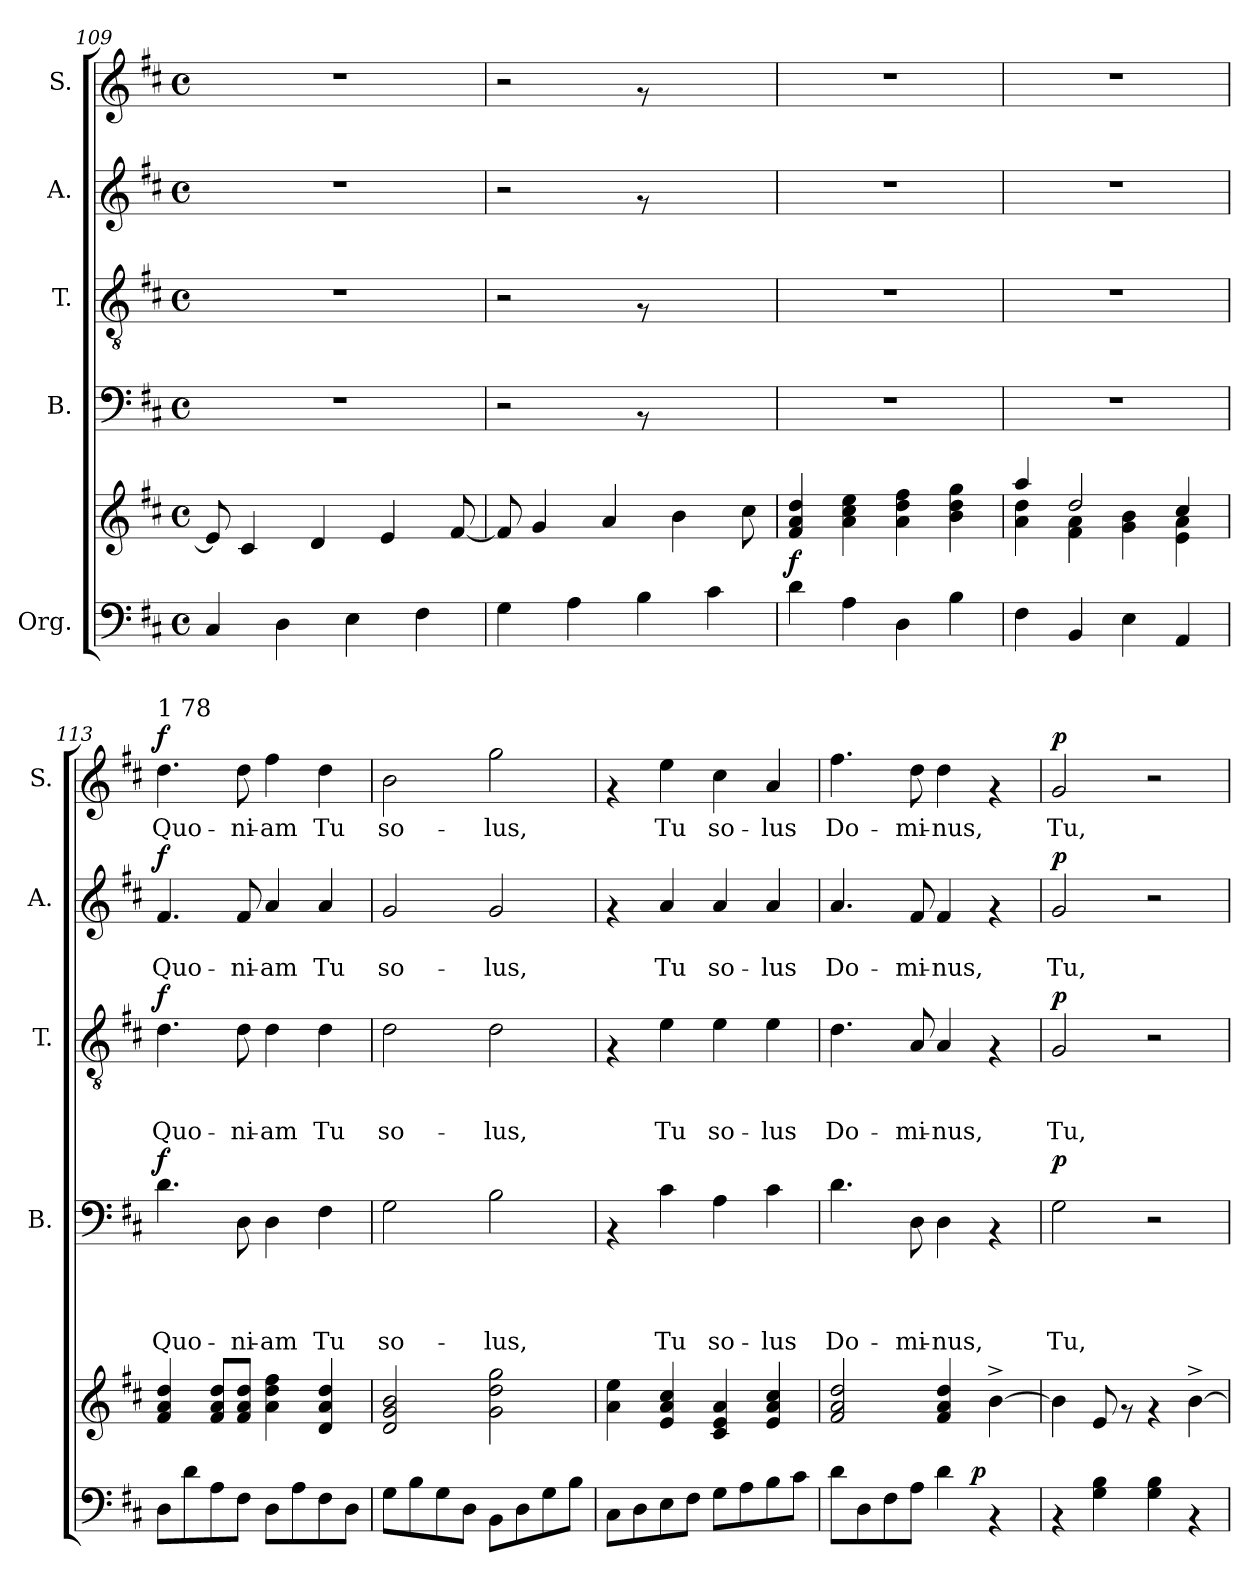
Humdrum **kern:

**kern	**kern	**dynam	**kern	**text	**text	**text	**text	**dynam	**kern	**text	**text	**text	**dynam	**kern	**text	**text	**dynam	**kern	**text	**dynam
*part5	*part5	*part5	*part4	*part4	*part4	*part4	*part4	*part4	*part3	*part3	*part3	*part3	*part3	*part2	*part2	*part2	*part2	*part1	*part1	*part1
*staff6	*staff5	*staff5/6	*staff4	*staff4	*staff4	*staff4	*staff4	*staff4	*staff3	*staff3	*staff3	*staff3	*staff3	*staff2	*staff2	*staff2	*staff2	*staff1	*staff1	*staff1
*I"Org.	*	*	*I"B.	*	*	*	*	*	*I"T.	*	*	*	*	*I"A.	*	*	*	*I"S.	*	*
*	*	*	*I'B.	*	*	*	*	*	*I'T.	*	*	*	*	*I'A.	*	*	*	*I'S.	*	*
*clefF4	*clefG2	*	*clefF4	*	*	*	*	*	*clefGv2	*	*	*	*	*clefG2	*	*	*	*clefG2	*	*
*k[f#c#]	*k[f#c#]	*	*k[f#c#]	*	*	*	*	*	*k[f#c#]	*	*	*	*	*k[f#c#]	*	*	*	*k[f#c#]	*	*
*D:	*D:	*	*D:	*	*	*	*	*	*D:	*	*	*	*	*D:	*	*	*	*D:	*	*
*M4/4	*M4/4	*	*M4/4	*	*	*	*	*	*M4/4	*	*	*	*	*M4/4	*	*	*	*M4/4	*	*
*met(c)	*met(c)	*	*met(c)	*	*	*	*	*	*met(c)	*	*	*	*	*met(c)	*	*	*	*met(c)	*	*
=109	=109	=109	=109	=109	=109	=109	=109	=109	=109	=109	=109	=109	=109	=109	=109	=109	=109	=109	=109	=109
4C#/	8e/]	.	1r	.	.	.	.	.	1r	.	.	.	.	1r	.	.	.	1r	.	.
.	4c#/	.	.	.	.	.	.	.	.	.	.	.	.	.	.	.	.	.	.	.
4D\	.	.	.	.	.	.	.	.	.	.	.	.	.	.	.	.	.	.	.	.
.	4d/	.	.	.	.	.	.	.	.	.	.	.	.	.	.	.	.	.	.	.
4E\	.	.	.	.	.	.	.	.	.	.	.	.	.	.	.	.	.	.	.	.
.	4e/	.	.	.	.	.	.	.	.	.	.	.	.	.	.	.	.	.	.	.
4F#\	.	.	.	.	.	.	.	.	.	.	.	.	.	.	.	.	.	.	.	.
.	[<8f#/	.	.	.	.	.	.	.	.	.	.	.	.	.	.	.	.	.	.	.
=110	=110	=110	=110	=110	=110	=110	=110	=110	=110	=110	=110	=110	=110	=110	=110	=110	=110	=110	=110	=110
4G\	8f#/]	.	2r	.	.	.	.	.	2r	.	.	.	.	2r	.	.	.	2r	.	.
.	4g/	.	.	.	.	.	.	.	.	.	.	.	.	.	.	.	.	.	.	.
4A\	.	.	.	.	.	.	.	.	.	.	.	.	.	.	.	.	.	.	.	.
.	4a/	.	.	.	.	.	.	.	.	.	.	.	.	.	.	.	.	.	.	.
4B\	.	.	8rAA	.	.	.	.	.	8rF	.	.	.	.	8rf	.	.	.	8rf	.	.
.	4b\	.	4.ryy	.	.	.	.	.	4.ryy	.	.	.	.	4.ryy	.	.	.	4.ryy	.	.
4c#\	.	.	.	.	.	.	.	.	.	.	.	.	.	.	.	.	.	.	.	.
.	8cc#\	.	.	.	.	.	.	.	.	.	.	.	.	.	.	.	.	.	.	.
=111	=111	=111	=111	=111	=111	=111	=111	=111	=111	=111	=111	=111	=111	=111	=111	=111	=111	=111	=111	=111
!	!	!LO:DY:a=2	!	!	!	!	!	!	!	!	!	!	!	!	!	!	!	!	!	!
4d\	4f#/ 4a/ 4dd/	f	1r	.	.	.	.	.	1r	.	.	.	.	1r	.	.	.	1r	.	.
4A\	4a\ 4cc#\ 4ee\	.	.	.	.	.	.	.	.	.	.	.	.	.	.	.	.	.	.	.
4D\	4a\ 4dd\ 4ff#\	.	.	.	.	.	.	.	.	.	.	.	.	.	.	.	.	.	.	.
4B\	4b\ 4dd\ 4gg\	.	.	.	.	.	.	.	.	.	.	.	.	.	.	.	.	.	.	.
=112	=112	=112	=112	=112	=112	=112	=112	=112	=112	=112	=112	=112	=112	=112	=112	=112	=112	=112	=112	=112
*	*^	*	*	*	*	*	*	*	*	*	*	*	*	*	*	*	*	*	*	*
4F#\	4aa/	4a\ 4dd\	.	1r	.	.	.	.	.	1r	.	.	.	.	1r	.	.	.	1r	.	.
4BB/	2dd/	4f#\ 4a\	.	.	.	.	.	.	.	.	.	.	.	.	.	.	.	.	.	.	.
4E\	.	4g\ 4b\	.	.	.	.	.	.	.	.	.	.	.	.	.	.	.	.	.	.	.
4AA/	4cc#/	4e\ 4a\	.	.	.	.	.	.	.	.	.	.	.	.	.	.	.	.	.	.	.
!!LO:LB:g=z
=113	=113	=113	=113	=113	=113	=113	=113	=113	=113	=113	=113	=113	=113	=113	=113	=113	=113	=113	=113	=113	=113
!	!	!	!	!	!	!	!	!	!	!	!	!	!	!	!	!	!	!	!LO:TX:a:t=1 78	!	!
!	!LO:TX:a:t=1 78	!	!	!	!	!	!	!	!	!	!	!	!	!	!	!	!	!	!	!	!
!	!	!	!	!	!	!	!	!LO:LY:b	!LO:DY:a	!	!	!	!LO:LY:b	!LO:DY:a	!	!	!LO:LY:b	!LO:DY:a	!	!LO:LY:b	!LO:DY:a
*	*v	*v	*	*	*	*	*	*	*	*	*	*	*	*	*	*	*	*	*	*	*
8D\L	4f#/ 4a/ 4dd/	.	4.d\	.	.	.	Quo-	f	4.d\	.	.	Quo-	f	4.f#/	.	Quo-	f	4.dd\	Quo-	f
8d\	.	.	.	.	.	.	.	.	.	.	.	.	.	.	.	.	.	.	.	.
8A\	8f#/ 8a/ 8dd/L	.	.	.	.	.	.	.	.	.	.	.	.	.	.	.	.	.	.	.
!	!	!	!	!	!	!	!LO:LY:b	!	!	!	!	!LO:LY:b	!	!	!	!LO:LY:b	!	!	!LO:LY:b	!
8F#\J	8f#/ 8a/ 8dd/J	.	8D\	.	.	.	-ni-	.	8d\	.	.	-ni-	.	8f#/	.	-ni-	.	8dd\	-ni-	.
!	!	!	!	!	!	!	!LO:LY:b	!	!	!	!	!LO:LY:b	!	!	!	!LO:LY:b	!	!	!LO:LY:b	!
8D\L	4a\ 4dd\ 4ff#\	.	4D\	.	.	.	-am	.	4d\	.	.	-am	.	4a/	.	-am	.	4ff#\	-am	.
8A\	.	.	.	.	.	.	.	.	.	.	.	.	.	.	.	.	.	.	.	.
!	!	!	!	!	!	!	!LO:LY:b	!	!	!	!	!LO:LY:b	!	!	!	!LO:LY:b	!	!	!LO:LY:b	!
8F#\	4d/ 4a/ 4dd/	.	4F#\	.	.	.	Tu	.	4d\	.	.	Tu	.	4a/	.	Tu	.	4dd\	Tu	.
8D\J	.	.	.	.	.	.	.	.	.	.	.	.	.	.	.	.	.	.	.	.
=114	=114	=114	=114	=114	=114	=114	=114	=114	=114	=114	=114	=114	=114	=114	=114	=114	=114	=114	=114	=114
!	!	!	!	!	!	!	!LO:LY:b	!	!	!	!	!LO:LY:b	!	!	!	!LO:LY:b	!	!	!LO:LY:b	!
8G\L	2d/ 2g/ 2b/	.	2G\	.	.	.	so-	.	2d\	.	.	so-	.	2g/	.	so-	.	2b\	so-	.
8B\	.	.	.	.	.	.	.	.	.	.	.	.	.	.	.	.	.	.	.	.
8G\	.	.	.	.	.	.	.	.	.	.	.	.	.	.	.	.	.	.	.	.
8D\J	.	.	.	.	.	.	.	.	.	.	.	.	.	.	.	.	.	.	.	.
!	!	!	!	!	!	!	!LO:LY:b	!	!	!	!	!LO:LY:b	!	!	!	!LO:LY:b	!	!	!LO:LY:b	!
8BB\L	2g\ 2dd\ 2gg\	.	2B\	.	.	.	-lus,	.	2d\	.	.	-lus,	.	2g/	.	-lus,	.	2gg\	-lus,	.
8D\	.	.	.	.	.	.	.	.	.	.	.	.	.	.	.	.	.	.	.	.
8G\	.	.	.	.	.	.	.	.	.	.	.	.	.	.	.	.	.	.	.	.
8B\J	.	.	.	.	.	.	.	.	.	.	.	.	.	.	.	.	.	.	.	.
=115	=115	=115	=115	=115	=115	=115	=115	=115	=115	=115	=115	=115	=115	=115	=115	=115	=115	=115	=115	=115
8C#\L	4a\ 4ee\	.	4rAA	.	.	.	.	.	4rF	.	.	.	.	4rf	.	.	.	4rf	.	.
8D\	.	.	.	.	.	.	.	.	.	.	.	.	.	.	.	.	.	.	.	.
!	!	!	!	!	!	!	!LO:LY:b	!	!	!	!	!LO:LY:b	!	!	!	!LO:LY:b	!	!	!LO:LY:b	!
8E\	4e/ 4a/ 4cc#/	.	4c#\	.	.	.	Tu	.	4e\	.	.	Tu	.	4a/	.	Tu	.	4ee\	Tu	.
8F#\J	.	.	.	.	.	.	.	.	.	.	.	.	.	.	.	.	.	.	.	.
!	!	!	!	!	!	!	!LO:LY:b	!	!	!	!	!LO:LY:b	!	!	!	!LO:LY:b	!	!	!LO:LY:b	!
8G\L	4c#/ 4e/ 4a/	.	4A\	.	.	.	so-	.	4e\	.	.	so-	.	4a/	.	so-	.	4cc#\	so-	.
8A\	.	.	.	.	.	.	.	.	.	.	.	.	.	.	.	.	.	.	.	.
!	!	!	!	!	!	!	!LO:LY:b	!	!	!	!	!LO:LY:b	!	!	!	!LO:LY:b	!	!	!LO:LY:b	!
8B\	4e/ 4a/ 4cc#/	.	4c#\	.	.	.	-lus	.	4e\	.	.	-lus	.	4a/	.	-lus	.	4a/	-lus	.
8c#\J	.	.	.	.	.	.	.	.	.	.	.	.	.	.	.	.	.	.	.	.
=116	=116	=116	=116	=116	=116	=116	=116	=116	=116	=116	=116	=116	=116	=116	=116	=116	=116	=116	=116	=116
!	!	!	!	!	!	!	!LO:LY:b	!	!	!	!	!LO:LY:b	!	!	!	!LO:LY:b	!	!	!LO:LY:b	!
*^	*	*	*	*	*	*	*	*	*	*	*	*	*	*	*	*	*	*	*	*
8d\L	2ryy	2f#/ 2a/ 2dd/	.	4.d\	.	.	.	Do-	.	4.d\	.	.	Do-	.	4.a/	.	Do-	.	4.ff#\	Do-	.
8D\	.	.	.	.	.	.	.	.	.	.	.	.	.	.	.	.	.	.	.	.	.
8F#\	.	.	.	.	.	.	.	.	.	.	.	.	.	.	.	.	.	.	.	.	.
!	!	!	!	!	!	!	!	!LO:LY:b	!	!	!	!	!LO:LY:b	!	!	!	!LO:LY:b	!	!	!LO:LY:b	!
8A\J	.	.	.	8D\	.	.	.	-mi-	.	8A/	.	.	-mi-	.	8f#/	.	-mi-	.	8dd\	-mi-	.
!	!	!	!	!	!	!	!	!LO:LY:b	!	!	!	!	!LO:LY:b	!	!	!	!LO:LY:b	!	!	!LO:LY:b	!
4d\	8.ryy	4f#/ 4a/ 4dd/	.	4D\	.	.	.	-nus,	.	4A/	.	.	-nus,	.	4f#/	.	-nus,	.	4dd\	-nus,	.
!	!	!	!LO:DY:a=2	!	!	!	!	!	!	!	!	!	!	!	!	!	!	!	!	!	!
.	4ryy	.	p	.	.	.	.	.	.	.	.	.	.	.	.	.	.	.	.	.	.
4rAA	.	[>4b^>\	.	4rAA	.	.	.	.	.	4rF	.	.	.	.	4rf	.	.	.	4rf	.	.
.	16ryy	.	.	.	.	.	.	.	.	.	.	.	.	.	.	.	.	.	.	.	.
=117	=117	=117	=117	=117	=117	=117	=117	=117	=117	=117	=117	=117	=117	=117	=117	=117	=117	=117	=117	=117	=117
!	!	!	!	!	!	!	!	!LO:LY:b	!LO:DY:a	!	!	!	!LO:LY:b	!LO:DY:a	!	!	!LO:LY:b	!LO:DY:a	!	!LO:LY:b	!LO:DY:a
*v	*v	*	*	*	*	*	*	*	*	*	*	*	*	*	*	*	*	*	*	*	*
4rAA	4b\]	.	2G\	.	.	.	Tu,	p	2G/	.	.	Tu,	p	2g/	.	Tu,	p	2g/	Tu,	p
4G\ 4B\	8e/	.	.	.	.	.	.	.	.	.	.	.	.	.	.	.	.	.	.	.
.	8rf	.	.	.	.	.	.	.	.	.	.	.	.	.	.	.	.	.	.	.
4G\ 4B\	4rf	.	2r	.	.	.	.	.	2r	.	.	.	.	2r	.	.	.	2r	.	.
4rAA	[>4b^>\	.	.	.	.	.	.	.	.	.	.	.	.	.	.	.	.	.	.	.
=	=	=	=	=	=	=	=	=	=	=	=	=	=	=	=	=	=	=	=	=
*-	*-	*-	*-	*-	*-	*-	*-	*-	*-	*-	*-	*-	*-	*-	*-	*-	*-	*-	*-	*-
